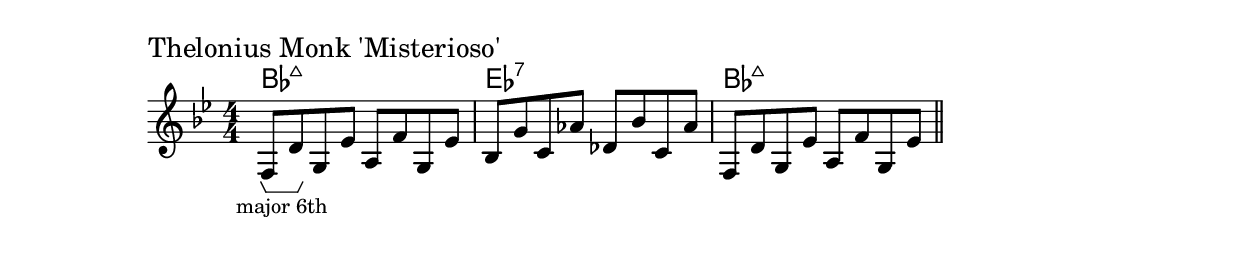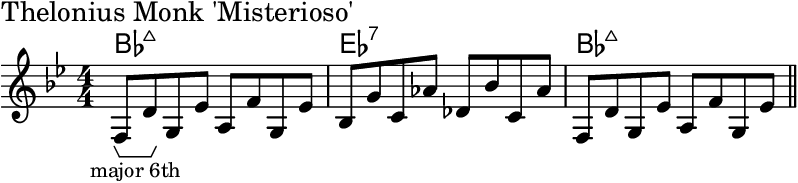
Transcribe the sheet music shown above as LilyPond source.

\version "2.24.4"
\language "english"
#(ly:set-option 'crop #t)
\score {
  \midi {
    \tempo 4=140
  }
  \layout {
    \context {
      \Score
      \omit BarNumber
    }
    \context {
      \Voice
      \consists Horizontal_bracket_engraver
    }
  }
  {
    <<
    \chords {
      \set noChordSymbol = ""
      \set minorChordModifier = \markup { "-" }
      \skip \ppp % spacer to set voice volume
      bf1:maj7 | ef:7 | bf:maj7
    }
    \new Staff {
      \key bf \major
      \numericTimeSignature
      \time 4/4
      \clef treble
      {
        \sectionLabel "Thelonius Monk 'Misterioso'"
        \relative {
          \skip \ff % spacer to set voice volume
          \once\override HorizontalBracketText.text = "major 6th"
          f8 \startGroup d' \stopGroup g, ef' a, f' g, ef' |
          bf g' c, af' df, bf' c, af' |
          f, d' g, ef' a, f' g, ef'
          \bar "||"
        }
      }
    }
    >>
  }
}
